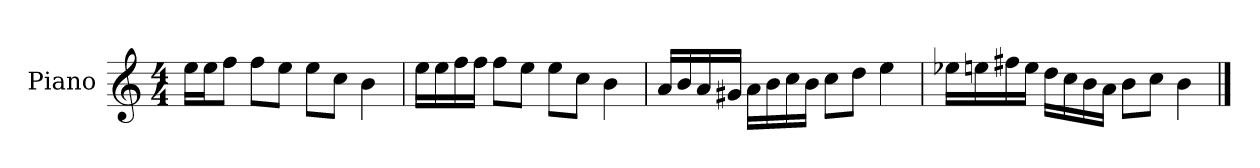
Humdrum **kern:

**kern
*part1
*staff1
*I"Piano
*I'P-no
*clefG2
*k[]
*M4/4
*MM90
=1
16ee\LL
16ee\J
8ff\J
8ff\L
8ee\J
8ee\L
8cc\J
4b\
=2
16ee\LL
16ee\
16ff\
16ff\JJ
8ff\L
8ee\J
8ee\L
8cc\J
4b\
=3
16a/LL
16b/
16a/
16g#X/JJ
16a\LL
16b\
16cc\
16b\JJ
8cc\L
8dd\J
4ee\
=4
16ee-X\LL
16een\
16ff#X\
16ee\JJ
16dd\LL
16cc\
16b\
16a\JJ
8b\L
8cc\J
4b\
==
*-
